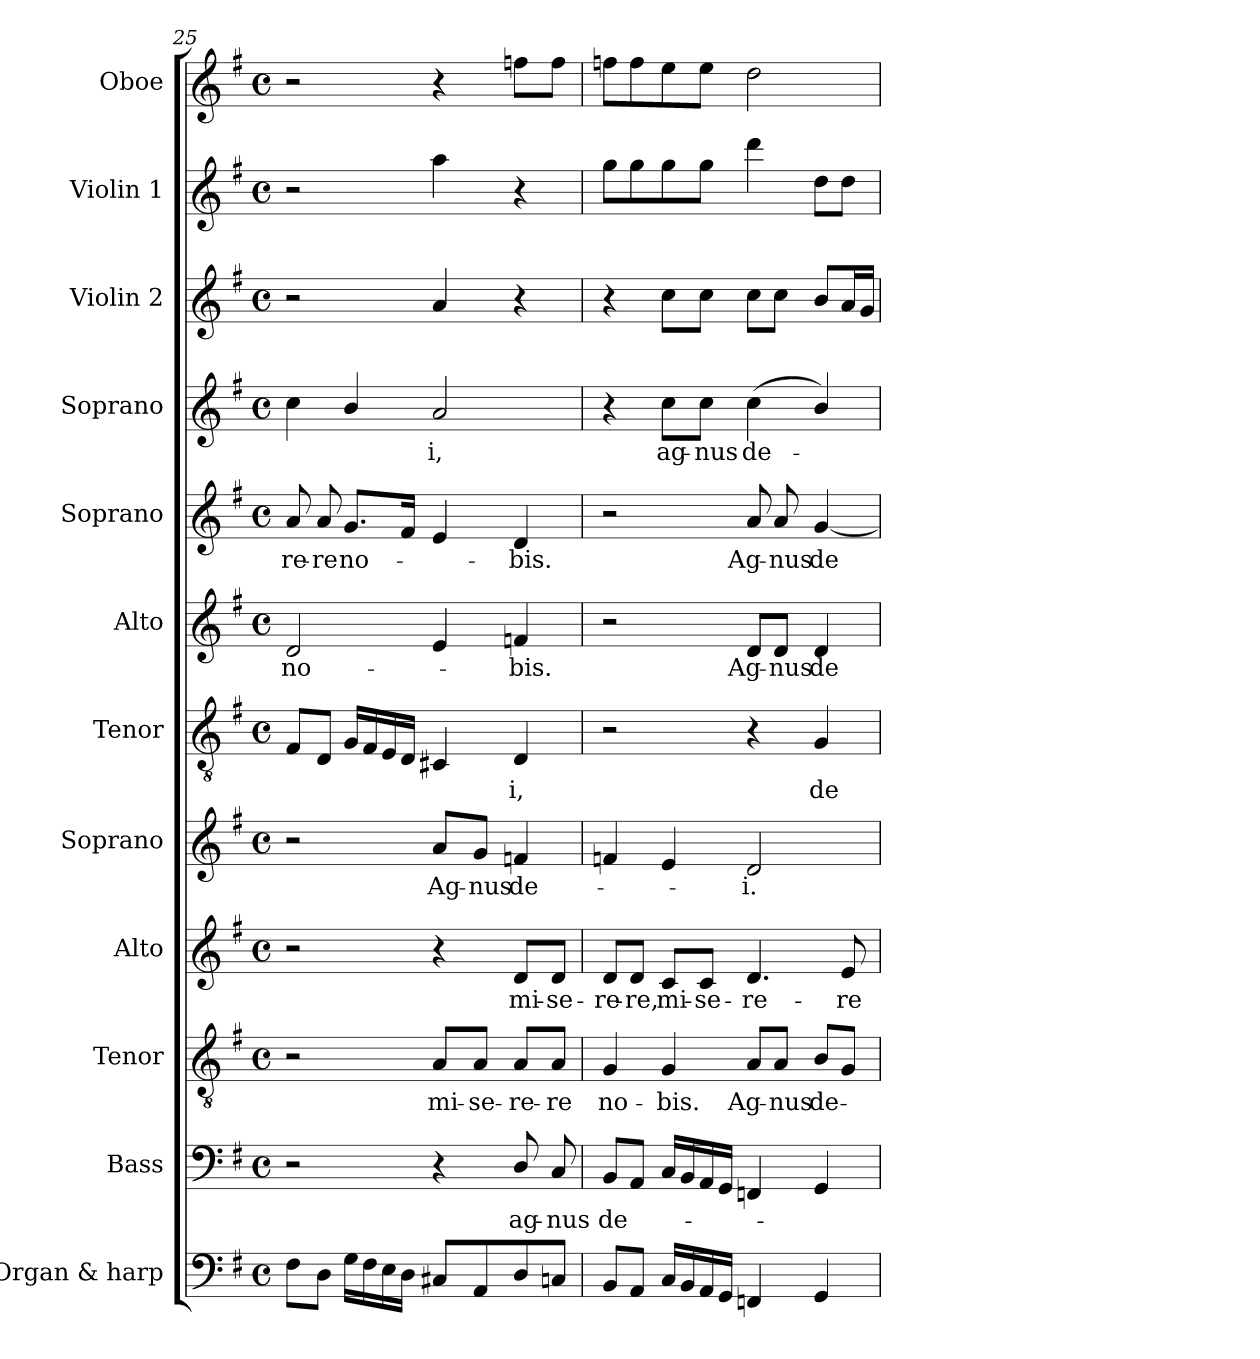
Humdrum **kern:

**kern	**kern	**text	**kern	**text	**kern	**text	**kern	**text	**kern	**text	**kern	**text	**kern	**text	**kern	**text	**kern	**kern	**kern
*part12	*part11	*part11	*part10	*part10	*part9	*part9	*part8	*part8	*part7	*part7	*part6	*part6	*part5	*part5	*part4	*part4	*part3	*part2	*part1
*staff12	*staff11	*staff11	*staff10	*staff10	*staff9	*staff9	*staff8	*staff8	*staff7	*staff7	*staff6	*staff6	*staff5	*staff5	*staff4	*staff4	*staff3	*staff2	*staff1
*I"Organ & harp	*I"Bass	*	*I"Tenor	*	*I"Alto	*	*I"Soprano	*	*I"Tenor	*	*I"Alto	*	*I"Soprano	*	*I"Soprano	*	*I"Violin 2	*I"Violin 1	*I"Oboe
*I'Org. & H.	*I'B.	*	*I'T.	*	*I'A.	*	*I'S.	*	*I'T.	*	*I'A.	*	*I'S.	*	*I'S.	*	*I'Vln. 2	*I'Vln. 1	*I'Ob.
*clefF4	*clefF4	*	*clefGv2	*	*clefG2	*	*clefG2	*	*clefGv2	*	*clefG2	*	*clefG2	*	*clefG2	*	*clefG2	*clefG2	*clefG2
*	*	*	*ITrd7c12	*	*	*	*	*	*ITrd7c12	*	*	*	*	*	*	*	*	*	*
*k[f#]	*k[f#]	*	*k[f#]	*	*k[f#]	*	*k[f#]	*	*k[f#]	*	*k[f#]	*	*k[f#]	*	*k[f#]	*	*k[f#]	*k[f#]	*k[f#]
*G:	*G:	*	*G:	*	*G:	*	*G:	*	*G:	*	*G:	*	*G:	*	*G:	*	*G:	*G:	*G:
*M4/4	*M4/4	*	*M4/4	*	*M4/4	*	*M4/4	*	*M4/4	*	*M4/4	*	*M4/4	*	*M4/4	*	*M4/4	*M4/4	*M4/4
*met(c)	*met(c)	*	*met(c)	*	*met(c)	*	*met(c)	*	*met(c)	*	*met(c)	*	*met(c)	*	*met(c)	*	*met(c)	*met(c)	*met(c)
=25	=25	=25	=25	=25	=25	=25	=25	=25	=25	=25	=25	=25	=25	=25	=25	=25	=25	=25	=25
!	!	!	!	!	!	!	!	!	!	!	!	!LO:LY:b:color=#000000	!	!	!	!	!	!	!
!	!	!	!	!	!	!	!	!	!	!	!	!	!	!LO:LY:b:color=#000000	!	!	!	!	!
8F#i\L	2r	.	2r	.	2r	.	2r	.	8FF#i/L	.	2di/	no-	8ai/	-re-	4cci\	.	2r	2r	2r
!	!	!	!	!	!	!	!	!	!	!	!	!	!	!LO:LY:b:color=#000000	!	!	!	!	!
8Di\J	.	.	.	.	.	.	.	.	8DDi/J	.	.	.	8ai/	-re	.	.	.	.	.
!	!	!	!	!	!	!	!	!	!	!	!	!	!	!LO:LY:b:color=#000000	!	!	!	!	!
16Gi\LL	.	.	.	.	.	.	.	.	16GGi/LL	.	.	.	8.gi/L	no-	4bi/	.	.	.	.
16F#i\	.	.	.	.	.	.	.	.	16FF#i/	.	.	.	.	.	.	.	.	.	.
16Ei\	.	.	.	.	.	.	.	.	16EEi/	.	.	.	.	.	.	.	.	.	.
16Di\JJ	.	.	.	.	.	.	.	.	16DDi/JJ	.	.	.	16f#i/Jk	.	.	.	.	.	.
!	!	!	!	!LO:LY:b:color=#000000	!	!	!	!	!	!	!	!	!	!	!	!	!	!	!
!	!	!	!	!	!	!	!	!LO:LY:b:color=#000000	!	!	!	!	!	!	!	!	!	!	!
!	!	!	!	!	!	!	!	!	!	!	!	!	!	!	!	!LO:LY:b:color=#000000	!	!	!
8C#Xi/L	4r	.	8AAi/L	mi-	4r	.	8ai/L	Ag-	4CC#Xi/	.	4ei/	.	4ei/	.	2ai/	-i,	4ai/	4aai\	4r
!	!	!	!	!LO:LY:b:color=#000000	!	!	!	!	!	!	!	!	!	!	!	!	!	!	!
!	!	!	!	!	!	!	!	!LO:LY:b:color=#000000	!	!	!	!	!	!	!	!	!	!	!
8AAi/	.	.	8AAi/J	-se-	.	.	8gi/J	-nus	.	.	.	.	.	.	.	.	.	.	.
!	!	!LO:LY:b:color=#000000	!	!	!	!	!	!	!	!	!	!	!	!	!	!	!	!	!
!	!	!	!	!LO:LY:b:color=#000000	!	!	!	!	!	!	!	!	!	!	!	!	!	!	!
!	!	!	!	!	!	!LO:LY:b:color=#000000	!	!	!	!	!	!	!	!	!	!	!	!	!
!	!	!	!	!	!	!	!	!LO:LY:b:color=#000000	!	!	!	!	!	!	!	!	!	!	!
!	!	!	!	!	!	!	!	!	!	!LO:LY:b:color=#000000	!	!	!	!	!	!	!	!	!
!	!	!	!	!	!	!	!	!	!	!	!	!LO:LY:b:color=#000000	!	!	!	!	!	!	!
!	!	!	!	!	!	!	!	!	!	!	!	!	!	!LO:LY:b:color=#000000	!	!	!	!	!
8Di/	8Di/	ag-	8AAi/L	-re-	8di/L	mi-	4fni/	de-	4DDi/	-i,	4fni/	-bis.	4di/	-bis.	.	.	4r	4r	8ffni\L
!	!	!LO:LY:b:color=#000000	!	!	!	!	!	!	!	!	!	!	!	!	!	!	!	!	!
!	!	!	!	!LO:LY:b:color=#000000	!	!	!	!	!	!	!	!	!	!	!	!	!	!	!
!	!	!	!	!	!	!LO:LY:b:color=#000000	!	!	!	!	!	!	!	!	!	!	!	!	!
8Cni/J	8Ci/	-nus	8AAi/J	-re	8di/J	-se-	.	.	.	.	.	.	.	.	.	.	.	.	8ffi\J
!!LO:PB:g=z
=26	=26	=26	=26	=26	=26	=26	=26	=26	=26	=26	=26	=26	=26	=26	=26	=26	=26	=26	=26
!	!	!LO:LY:b:color=#000000	!	!	!	!	!	!	!	!	!	!	!	!	!	!	!	!	!
!	!	!	!	!LO:LY:b:color=#000000	!	!	!	!	!	!	!	!	!	!	!	!	!	!	!
!	!	!	!	!	!	!LO:LY:b:color=#000000	!	!	!	!	!	!	!	!	!	!	!	!	!
8BBi/L	8BBi/L	de-	4GGi/	no-	8di/L	-re-	4fni/	.	2r	.	2r	.	2r	.	4r	.	4r	8ggi\L	8ffni\L
!	!	!	!	!	!	!LO:LY:b:color=#000000	!	!	!	!	!	!	!	!	!	!	!	!	!
8AAi/J	8AAi/J	.	.	.	8di/J	-re,	.	.	.	.	.	.	.	.	.	.	.	8ggi\	8ffi\
!	!	!	!	!LO:LY:b:color=#000000	!	!	!	!	!	!	!	!	!	!	!	!	!	!	!
!	!	!	!	!	!	!LO:LY:b:color=#000000	!	!	!	!	!	!	!	!	!	!	!	!	!
!	!	!	!	!	!	!	!	!	!	!	!	!	!	!	!	!LO:LY:b:color=#000000	!	!	!
16Ci/LL	16Ci/LL	.	4GGi/	-bis.	8ci/L	mi-	4ei/	.	.	.	.	.	.	.	8cci\L	ag-	8cci\L	8ggi\	8eei\
16BBi/	16BBi/	.	.	.	.	.	.	.	.	.	.	.	.	.	.	.	.	.	.
!	!	!	!	!	!	!LO:LY:b:color=#000000	!	!	!	!	!	!	!	!	!	!	!	!	!
!	!	!	!	!	!	!	!	!	!	!	!	!	!	!	!	!LO:LY:b:color=#000000	!	!	!
16AAi/	16AAi/	.	.	.	8ci/J	-se-	.	.	.	.	.	.	.	.	8cci\J	-nus	8cci\J	8ggi\J	8eei\J
16GGi/JJ	16GGi/JJ	.	.	.	.	.	.	.	.	.	.	.	.	.	.	.	.	.	.
!	!	!	!	!LO:LY:b:color=#000000	!	!	!	!	!	!	!	!	!	!	!	!	!	!	!
!	!	!	!	!	!	!LO:LY:b:color=#000000	!	!	!	!	!	!	!	!	!	!	!	!	!
!	!	!	!	!	!	!	!	!LO:LY:b:color=#000000	!	!	!	!	!	!	!	!	!	!	!
!	!	!	!	!	!	!	!	!	!	!	!	!LO:LY:b:color=#000000	!	!	!	!	!	!	!
!	!	!	!	!	!	!	!	!	!	!	!	!	!	!LO:LY:b:color=#000000	!	!	!	!	!
!	!	!	!	!	!	!	!	!	!	!	!	!	!	!	!	!LO:LY:b:color=#000000	!	!	!
4FFni/	4FFni/	.	8AAi/L	Ag-	4.di/	-re-	2di/	-i.	4r	.	8di/L	Ag-	8ai/	Ag-	(4cci\	de-	8cci\L	4dddi\	2ddi\
!	!	!	!	!LO:LY:b:color=#000000	!	!	!	!	!	!	!	!	!	!	!	!	!	!	!
!	!	!	!	!	!	!	!	!	!	!	!	!LO:LY:b:color=#000000	!	!	!	!	!	!	!
!	!	!	!	!	!	!	!	!	!	!	!	!	!	!LO:LY:b:color=#000000	!	!	!	!	!
.	.	.	8AAi/J	-nus	.	.	.	.	.	.	8di/J	-nus	8ai/	-nus	.	.	8cci\J	.	.
!	!	!	!	!LO:LY:b:color=#000000	!	!	!	!	!	!	!	!	!	!	!	!	!	!	!
!	!	!	!	!	!	!	!	!	!	!LO:LY:b:color=#000000	!	!	!	!	!	!	!	!	!
!	!	!	!	!	!	!	!	!	!	!	!	!LO:LY:b:color=#000000	!	!	!	!	!	!	!
!	!	!	!	!	!	!	!	!	!	!	!	!	!	!LO:LY:b:color=#000000	!	!	!	!	!
4GGi/	4GGi/	.	8BBi/L	de-	.	.	.	.	4GGi/	de-	4di/	de-	[4gi/	de-	4bi/)	.	8bi/L	8ddi\L	.
!	!	!	!	!	!	!LO:LY:b:color=#000000	!	!	!	!	!	!	!	!	!	!	!	!	!
.	.	.	8GGi/J	.	8ei/	-re	.	.	.	.	.	.	.	.	.	.	16ai/L	8ddi\J	.
.	.	.	.	.	.	.	.	.	.	.	.	.	.	.	.	.	16gi/JJ	.	.
=	=	=	=	=	=	=	=	=	=	=	=	=	=	=	=	=	=	=	=
*-	*-	*-	*-	*-	*-	*-	*-	*-	*-	*-	*-	*-	*-	*-	*-	*-	*-	*-	*-
